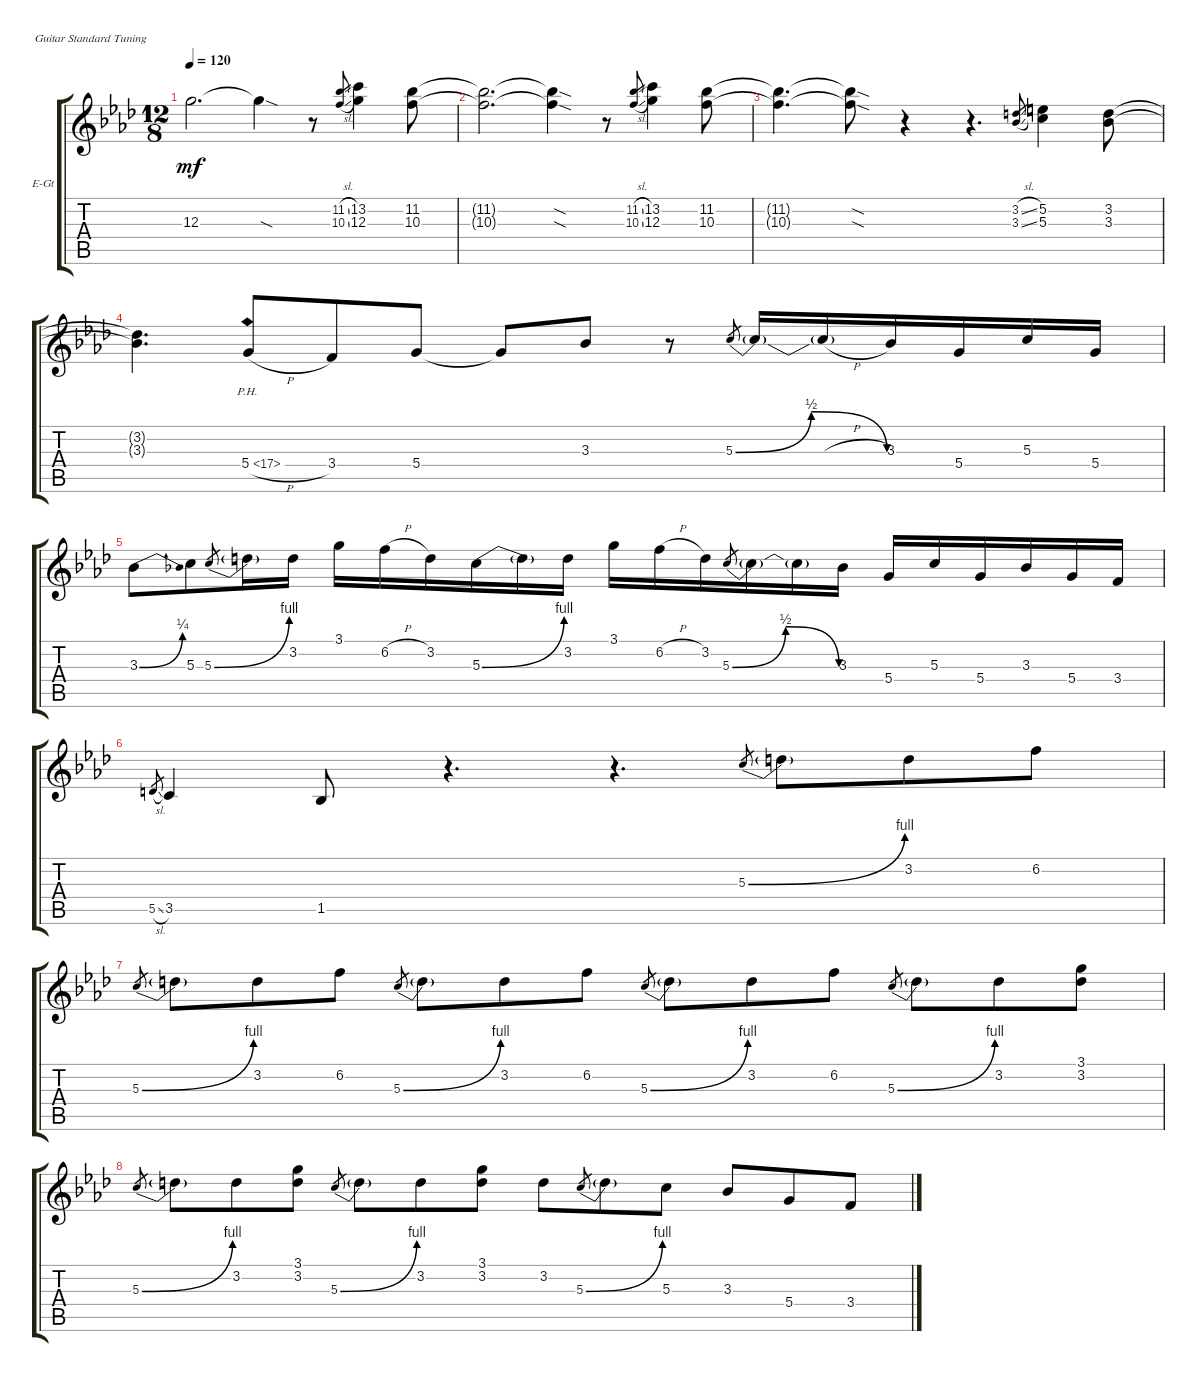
\defaultSystemsLayout 4
\bracketExtendMode groupsimilarinstruments
\firstSystemTrackNameOrientation horizontal
\otherSystemsTrackNameOrientation horizontal
\track ("Electric Guitar" "E-Gt") {instrument overdrivenguitar}
\staff {score tabs}
\tuning (E4 B3 G3 D3 A2 E2)
\ts (12 8)
\tempo 120
\clef g2
\ks fminor
12.3.2{d dy mf} 12.3{sod t}.4 r.8 (11.2{sl} 10.3{sl}).8{gr} (13.2 12.3).4 (11.2 10.3).8 |
(11.2{t} 10.3{t}).2{d} (11.2{sod t} 10.3{sod t}).4 r.8 (11.2{sl} 10.3{sl}).8{gr} (13.2 12.3).4 (11.2 10.3).8 |
(11.2{t} 10.3{t}).4{d} (11.2{sod t} 10.3{sod t}).8 r.4 r.4{d} (3.2{sl} 3.3{sl}).8{gr} (5.2 5.3).4 (3.2 3.3).8 |
(3.2{t} 3.3{t}).4{d} 5.4{ph 12 h}.8 3.4.8 5.4.8 5.4{t}.8 3.3.8 r.8 5.3{be (bendrelease 0 0 10.2 2 20.4 2 59.4 0)}.8{gr} 5.3{t}.16 5.3{h t}.16 3.3.16 5.4.16 5.3.16 5.4.16 |
3.3{be (bend 0 0 14.399999999999999 1)}.8 5.3.8 5.3{be (bend 0 0 15 4)}.8{gr} 5.3{t}.16 3.2.16 3.1.16 6.2{h}.16 3.2.16 5.3{be (bend 0 0 15 4)}.16 5.3{t}.16 3.2.16 3.1.16 6.2{h}.16 3.2.16 5.3{be (bendrelease 0 0 10.799999999999999 2 20.4 2 59.4 0)}.8{gr} 5.3{t}.16 5.3{t}.16 3.3.16 5.4.16 5.3.16 5.4.16 3.3.16 5.4.16 3.4.16 |
5.5{sl}.8{gr} 3.5.4 1.5.8 r.4{d} r.4{d} 5.3{be (bend 0 0 15 4)}.8{gr} 5.3{t}.8 3.2.8 6.2.8 |
5.3{be (bend 0 0 15 4)}.8{gr} 5.3{t}.8 3.2.8 6.2.8 5.3{be (bend 0 0 15 4)}.8{gr} 5.3{t}.8 3.2.8 6.2.8 5.3{be (bend 0 0 15 4)}.8{gr} 5.3{t}.8 3.2.8 6.2.8 5.3{be (bend 0 0 15 4)}.8{gr} 5.3{t}.8 3.2.8 (3.2 3.1).8 |
5.3{be (bend 0 0 15 4)}.8{gr} 5.3{t}.8 3.2.8 (3.1 3.2).8 5.3{be (bend 0 0 15 4)}.8{gr} 5.3{t}.8 3.2.8 (3.1 3.2).8 3.2.8 5.3{be (bend 0 0 15 4)}.8{gr} 5.3{t}.8 5.3.8 3.3.8 5.4.8 3.4.8
